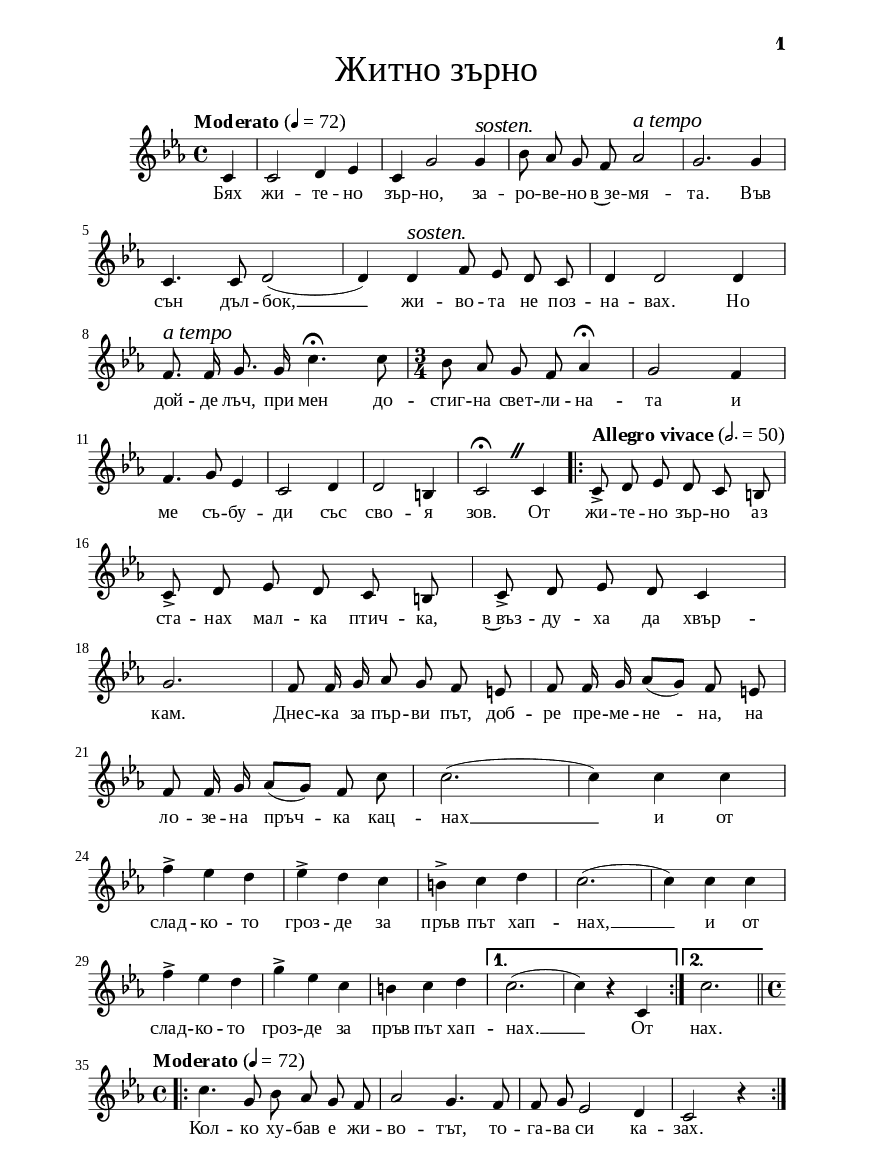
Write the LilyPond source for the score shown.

\version "2.24.4"

% include paper part and global functions
\include "include/globals.ily"

\bookpart {
  \label #'ref176
  \tocItem \markup "Житно зърно "
  \paper {
    print-all-headers = ##t
    print-page-number = ##t
    print-first-page-number = ##t


    % put page numbers on the top and change the font style.
    oddHeaderMarkup = \markup
    \fill-line {
      ""
      \unless \on-first-page-of-part \fromproperty #'header:instrument
      \if \should-print-page-number \abs-fontsize #7 { \number \fromproperty #'page:page-number-string }
    }
    %% evenHeaderMarkup would inherit the value of
    %% oddHeaderMarkup if it were not defined here
    evenHeaderMarkup = \markup
    \fill-line {
      \if \should-print-page-number \abs-fontsize #7 { \number \fromproperty #'page:page-number-string }
      \unless \on-first-page-of-part \fromproperty #'header:instrument
      ""
    }

    oddFooterMarkup = \markup ""

    evenFooterMarkup = ""
    left-margin = 1.5\cm
    right-margin = 1.5\cm
    top-margin = 1\cm
    bottom-margin = 1.2\cm
    ragged-bottom = ##t % do not spread the staves to fill the whole vertical space
    top-markup-spacing.basic-distance = 0\mm % margin between page number and system for the first page
    top-system-spacing.basic-distance = 10\mm % margin between page number and system for the other pages

    % change distance between staves
    system-system-spacing =
    #'((basic-distance . 13.5)
       (minimum-distance . 6)
       (padding . 1)
       (stretchability . 12))
  }
  \score {
    \include "include/score-layout.ily"
    \new Voice \relative c' {
      \clef treble
      \key c \minor
      \time 4/4
      \tempoFunc "Moderato" 4 "72"
      \autoBeamOff
      \partial 4
      c4 | c2 d4 es | c g'2 g4^\markup { \huge \italic "sosten."} | bes8 as g f as2^\markup { \huge \italic "a tempo"} | g2. g4 | \break

      c,4. c8 d2 (| d4) d^\markup { \huge \italic "sosten."} f8 es d c | d4 d2 d4 |\break

      f8.^\markup { \huge \italic "a tempo"} f16 g8. g16 c4. \fermata c8 | \time 3/4 bes as g f as4 \fermata | g2 f4 | \break

      f4. g8 es4 | c2 d4 | d2 b4 | c2 \fermata \caesura c4 | \repeat volta 2 {

        \tempoFunc "Allegro vivace" 2. "50"
        c8 -> d es d c b | |\break

        c -> d es d c  b | c -> d es d c 4 | \break

        g'2.  | f8 f16 g16 as8 g f e |  f8 f16 g16 as8 ( [g]) f e | \break
        f f16 g16  as8 ( [g ] ) f c' | c2. (| c4) c c | \break

        f -> es d | es -> d c | b -> c d | c2. ( | c4)  c c  | \break

        f -> es d | g -> es c | b c d |
      }
      \alternative {
        {
          c2. ( | c4)  r4 c,4  |
        }  {c'2. \bar "||"  \break }
      }


      \time 4/4
      \tempoFunc "Moderato" 4 "72"
      \bar ".|:-||" c4. g8 bes as g f | as2 g4. f8 | f g es2 d4 | c2 r4
      \bar ":|."
    }

    \addlyrics {
      Бях жи -- те -- но зър -- но, за -- ро -- ве -- но в~зе -- мя -- та.

      Във сън дъл -- бок, __ жи -- во -- та не поз -- на -- вах.

      Но дой -- де лъч, при мен до -- стиг -- на свет -- ли -- на -- та

      и ме съ -- бу -- ди със сво -- я зов.

      От жи -- те -- но зър -- но аз ста -- нах мал -- ка птич -- ка,

      в~въз -- ду -- ха да хвър -- кам.

      Днес -- ка за пър -- ви път, доб -- ре пре -- ме -- не -- на,

      на ло -- зе -- на пръч -- ка кац -- нах __ и от слад -- ко -- то гроз -- де

      за пръв път хап -- нах, __ и от слад -- ко -- то гроз -- де

      за пръв път хап -- нах. __ От нах.

      Кол -- ко ху -- бав е жи -- во -- тът, то -- га -- ва си ка -- зах.}

      \header {
        title = \titleFunc #'ref_desc_9 "Житно зърно" "Žitno zărno"
      }

      \midi{}

    } % score


  } % bookpart
